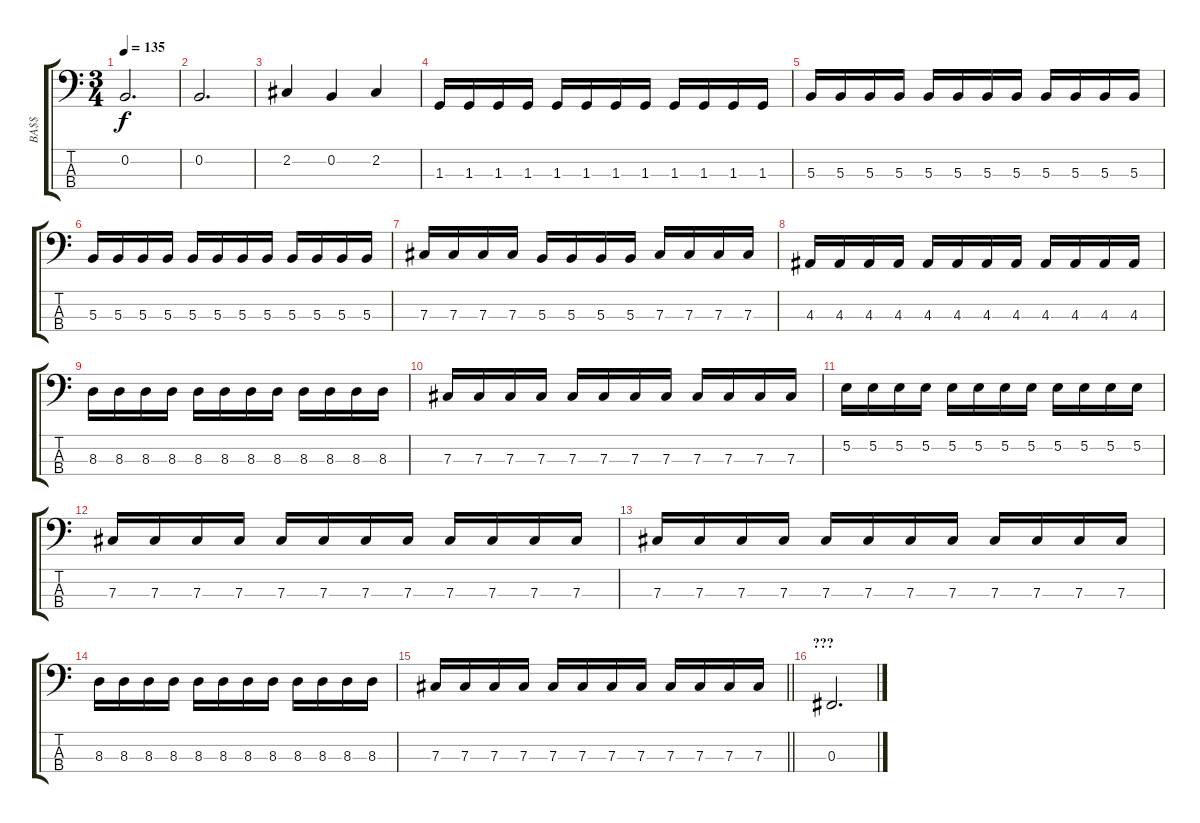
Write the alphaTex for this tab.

\track ("BA$$" "BA$$") {instrument electricbassfinger}
\staff {score tabs}
\tuning (E2 B1 Gb1 Db1) {hide}
\ts (3 4)
\tempo 135
\clef f4
\ks c
0.2.2{d dy f} |
0.2.2{d} |
2.2.4 0.2.4 2.2.4 |
1.3.16 1.3.16 1.3.16 1.3.16 1.3.16 1.3.16 1.3.16 1.3.16 1.3.16 1.3.16 1.3.16 1.3.16 |
5.3.16 5.3.16 5.3.16 5.3.16 5.3.16 5.3.16 5.3.16 5.3.16 5.3.16 5.3.16 5.3.16 5.3.16 |
5.3.16 5.3.16 5.3.16 5.3.16 5.3.16 5.3.16 5.3.16 5.3.16 5.3.16 5.3.16 5.3.16 5.3.16 |
7.3.16 7.3.16 7.3.16 7.3.16 5.3.16 5.3.16 5.3.16 5.3.16 7.3.16 7.3.16 7.3.16 7.3.16 |
4.3.16 4.3.16 4.3.16 4.3.16 4.3.16 4.3.16 4.3.16 4.3.16 4.3.16 4.3.16 4.3.16 4.3.16 |
8.3.16 8.3.16 8.3.16 8.3.16 8.3.16 8.3.16 8.3.16 8.3.16 8.3.16 8.3.16 8.3.16 8.3.16 |
7.3.16 7.3.16 7.3.16 7.3.16 7.3.16 7.3.16 7.3.16 7.3.16 7.3.16 7.3.16 7.3.16 7.3.16 |
5.2.16 5.2.16 5.2.16 5.2.16 5.2.16 5.2.16 5.2.16 5.2.16 5.2.16 5.2.16 5.2.16 5.2.16 |
7.3.16 7.3.16 7.3.16 7.3.16 7.3.16 7.3.16 7.3.16 7.3.16 7.3.16 7.3.16 7.3.16 7.3.16 |
7.3.16 7.3.16 7.3.16 7.3.16 7.3.16 7.3.16 7.3.16 7.3.16 7.3.16 7.3.16 7.3.16 7.3.16 |
8.3.16 8.3.16 8.3.16 8.3.16 8.3.16 8.3.16 8.3.16 8.3.16 8.3.16 8.3.16 8.3.16 8.3.16 |
\barLineRight lightlight
7.3.16 7.3.16 7.3.16 7.3.16 7.3.16 7.3.16 7.3.16 7.3.16 7.3.16 7.3.16 7.3.16 7.3.16 |
\section ("" "???")
0.3.2{d}
